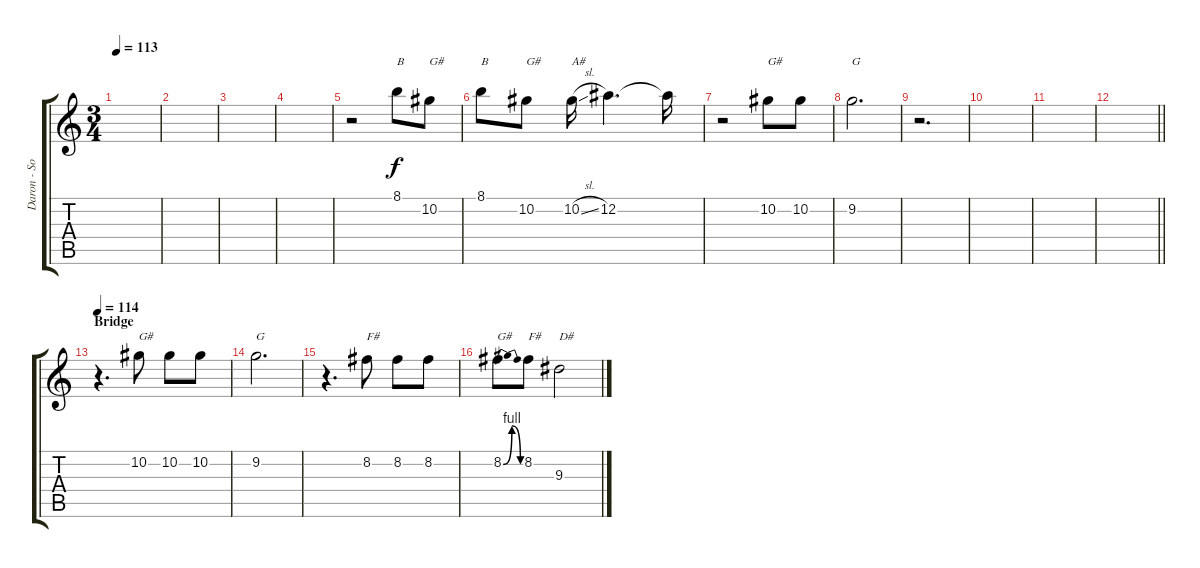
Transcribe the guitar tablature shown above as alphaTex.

\track ("Daron - Solo Guitar 2" "Daron - So") {instrument electricguitarclean}
\staff {score tabs}
\tuning (Eb4 Bb3 Gb3 Db3 Ab2 Db2) {hide}
\ts (3 4)
\tempo 113
\clef g2
\ks c
|
|
|
|
r.2 8.1.8{txt "B"} 10.2.8{txt "G#"} |
8.1.8{txt "B"} 10.2.8{txt "G#"} 10.2{sl}.16{txt "A#"} 12.2.4{d} 12.2{t}.16 |
r.2 10.2.8{txt "G#"} 10.2.8 |
9.2.2{d txt "G"} |
r.2{d} |
|
|
\barLineRight lightlight
|
\section ("" "Bridge")
\tempo 114
r.4{d} 10.2.8{txt "G#"} 10.2.8 10.2.8 |
9.2.2{d txt "G"} |
r.4{d} 8.2.8{txt "F#"} 8.2.8 8.2.8 |
8.2{be (bendrelease 0 0 15 4 40 4 60 0)}.8{txt "G#"} 8.2.8{txt "F#"} 9.3.2{txt "D#"}
